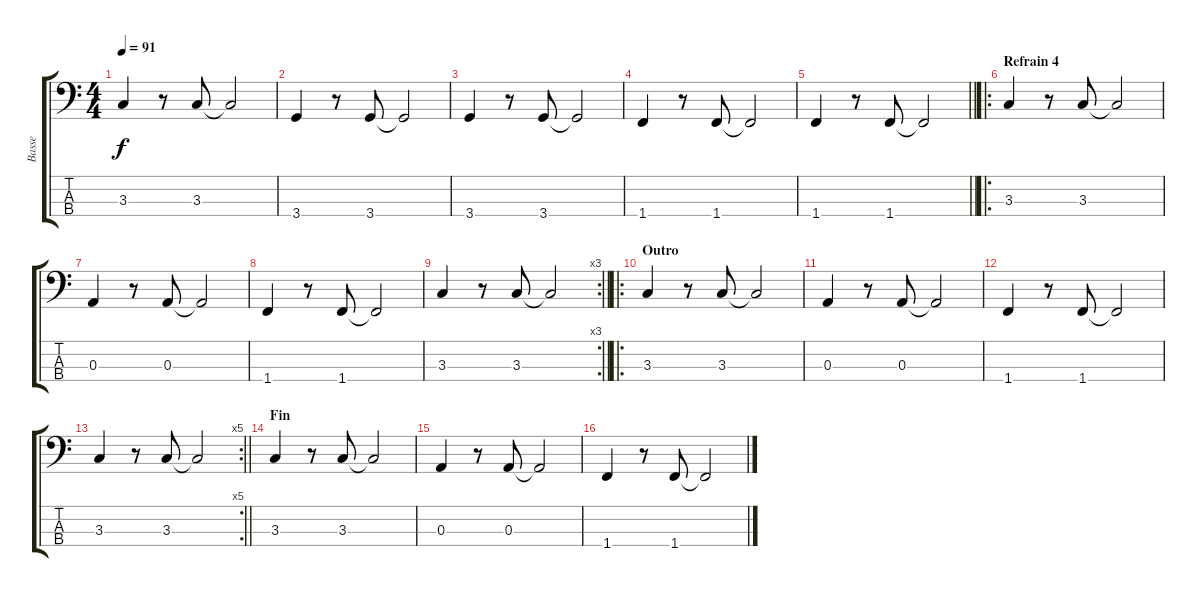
\track ("Basse" "Basse") {instrument electricbassfinger}
\staff {score tabs}
\tuning (G2 D2 A1 E1) {hide}
\ts (4 4)
\tempo 91
\clef f4
\ks c
3.3.4{dy f} r.8 3.3.8 3.3{t}.2 |
3.4.4 r.8 3.4.8 3.4{t}.2 |
3.4.4 r.8 3.4.8 3.4{t}.2 |
1.4.4 r.8 1.4.8 1.4{t}.2 |
\barLineRight lightlight
1.4.4 r.8 1.4.8 1.4{t}.2 |
\ro
\section ("" "Refrain 4")
3.3.4 r.8 3.3.8 3.3{t}.2 |
0.3.4 r.8 0.3.8 0.3{t}.2 |
1.4.4 r.8 1.4.8 1.4{t}.2 |
\rc 3
\barLineRight lightlight
3.3.4 r.8 3.3.8 3.3{t}.2 |
\ro
\section ("" "Outro")
3.3.4 r.8 3.3.8 3.3{t}.2 |
0.3.4 r.8 0.3.8 0.3{t}.2 |
1.4.4 r.8 1.4.8 1.4{t}.2 |
\rc 5
\barLineRight lightlight
3.3.4 r.8 3.3.8 3.3{t}.2 |
\section ("" "Fin")
3.3.4 r.8 3.3.8 3.3{t}.2 |
0.3.4 r.8 0.3.8 0.3{t}.2 |
1.4.4 r.8 1.4.8 1.4{t}.2
